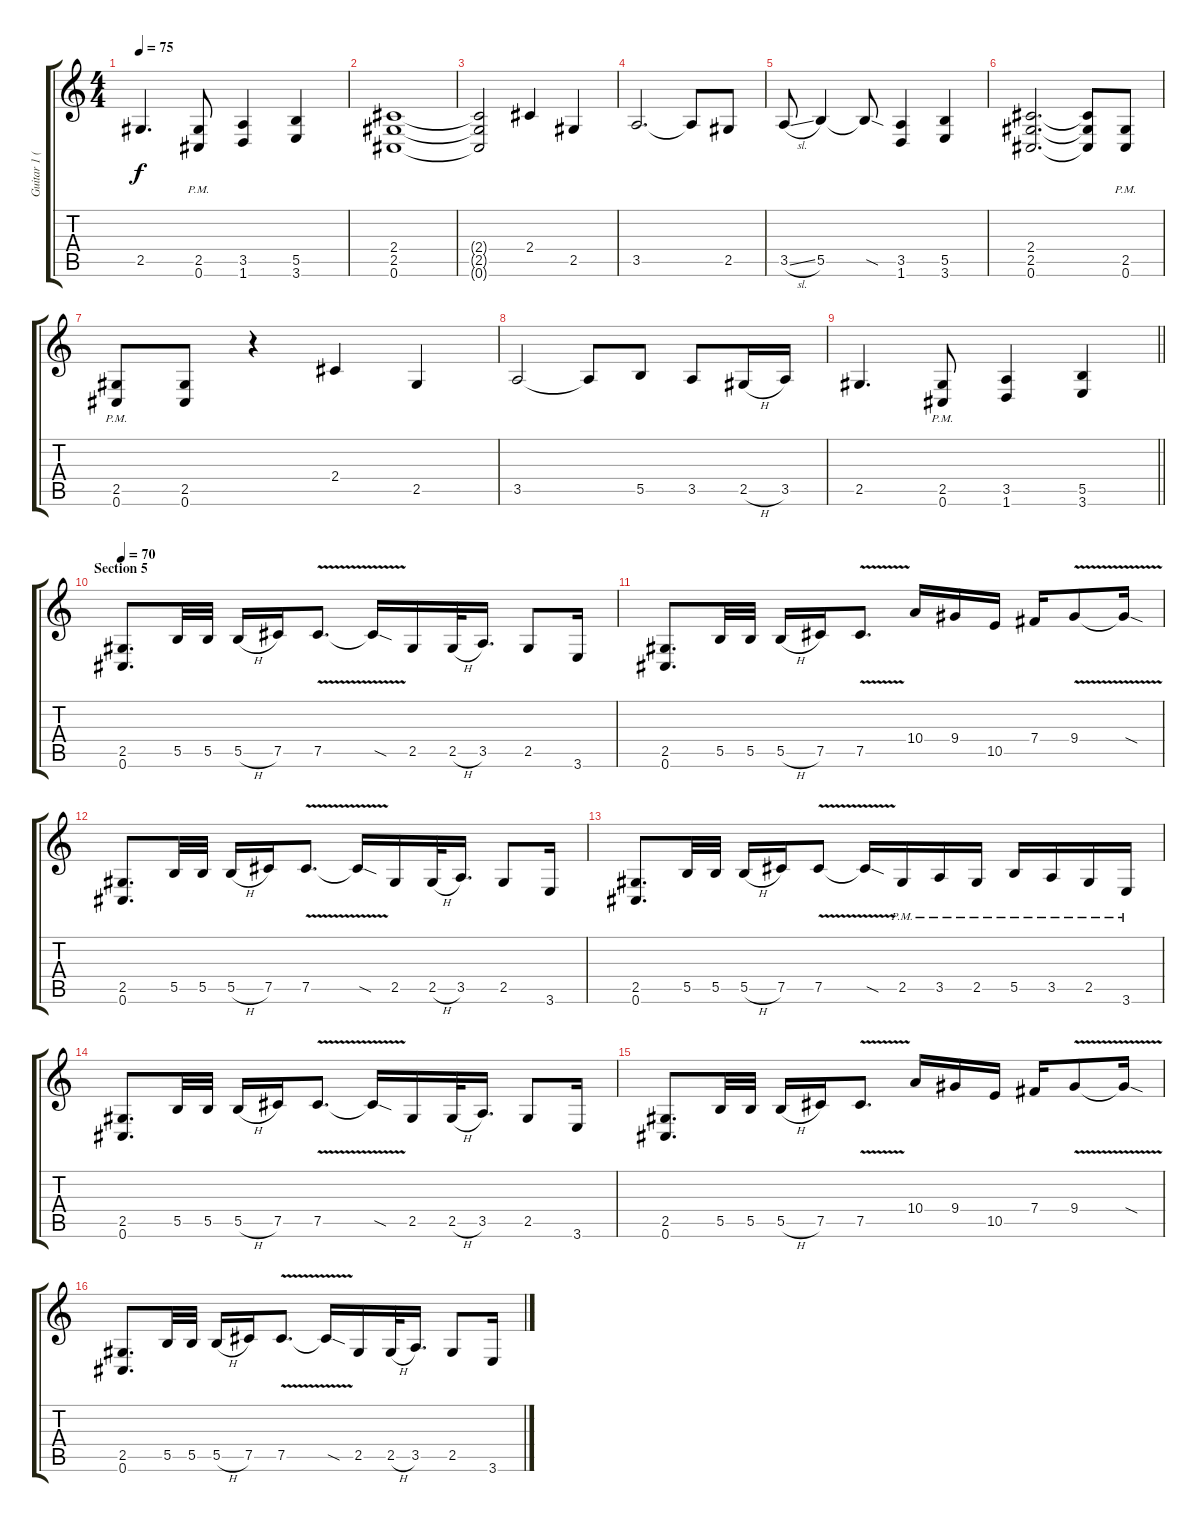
\track ("Guitar 1 (Distortion)" "Guitar 1 (") {instrument distortionguitar}
\staff {score tabs}
\tuning (Db4 Ab3 E3 B2 Gb2 Db2) {hide}
\ts (4 4)
\tempo 75
\clef g2
\ks c
2.5.4{d dy f} (2.5{pm} 0.6{pm}).8 (3.5 1.6).4 (5.5 3.6).4 |
(2.4 2.5 0.6).1 |
(2.4{t} 2.5{t} 0.6{t}).2 2.4.4 2.5.4 |
3.5.2{d} 3.5{t}.8 2.5.8 |
3.5{sl}.8 5.5.4 5.5{sod t}.8 (3.5 1.6).4 (5.5 3.6).4 |
(2.4 2.5 0.6).2{d} (2.4{t} 2.5{t} 0.6{t}).8 (2.5{pm} 0.6{pm}).8 |
(2.5{pm} 0.6{pm}).8 (2.5 0.6).8 r.4 2.4.4 2.5.4 |
3.5.2 3.5{t}.8 5.5.8 3.5.8 2.5{h}.16 3.5.16 |
\barLineRight lightlight
2.5.4{d} (2.5{pm} 0.6{pm}).8 (3.5 1.6).4 (5.5 3.6).4 |
\section ("" "Section 5")
\tempo 70
(2.5 0.6).8{d} 5.5.32 5.5.32 5.5{h}.16 7.5.16 7.5{v}.8{d} 7.5{sod t}.16 2.5.16 2.5{h}.32 3.5.16{d} 2.5.8 3.6.16 |
(2.5 0.6).8{d} 5.5.32 5.5.32 5.5{h}.16 7.5.16 7.5{v}.8{d} 10.4.16 9.4.16 10.5.16 7.4.16 9.4{v}.8 9.4{sod t}.16 |
(2.5 0.6).8{d} 5.5.32 5.5.32 5.5{h}.16 7.5.16 7.5{v}.8{d} 7.5{sod t}.16 2.5.16 2.5{h}.32 3.5.16{d} 2.5.8 3.6.16 |
(2.5 0.6).8{d} 5.5.32 5.5.32 5.5{h}.16 7.5.16 7.5{v}.8 7.5{sod t}.16 2.5{pm}.16 3.5{pm}.16 2.5{pm}.16 5.5{pm}.16 3.5{pm}.16 2.5{pm}.16 3.6{pm}.16 |
(2.5 0.6).8{d} 5.5.32 5.5.32 5.5{h}.16 7.5.16 7.5{v}.8{d} 7.5{sod t}.16 2.5.16 2.5{h}.32 3.5.16{d} 2.5.8 3.6.16 |
(2.5 0.6).8{d} 5.5.32 5.5.32 5.5{h}.16 7.5.16 7.5{v}.8{d} 10.4.16 9.4.16 10.5.16 7.4.16 9.4{v}.8 9.4{sod t}.16 |
(2.5 0.6).8{d} 5.5.32 5.5.32 5.5{h}.16 7.5.16 7.5{v}.8{d} 7.5{sod t}.16 2.5.16 2.5{h}.32 3.5.16{d} 2.5.8 3.6.16
